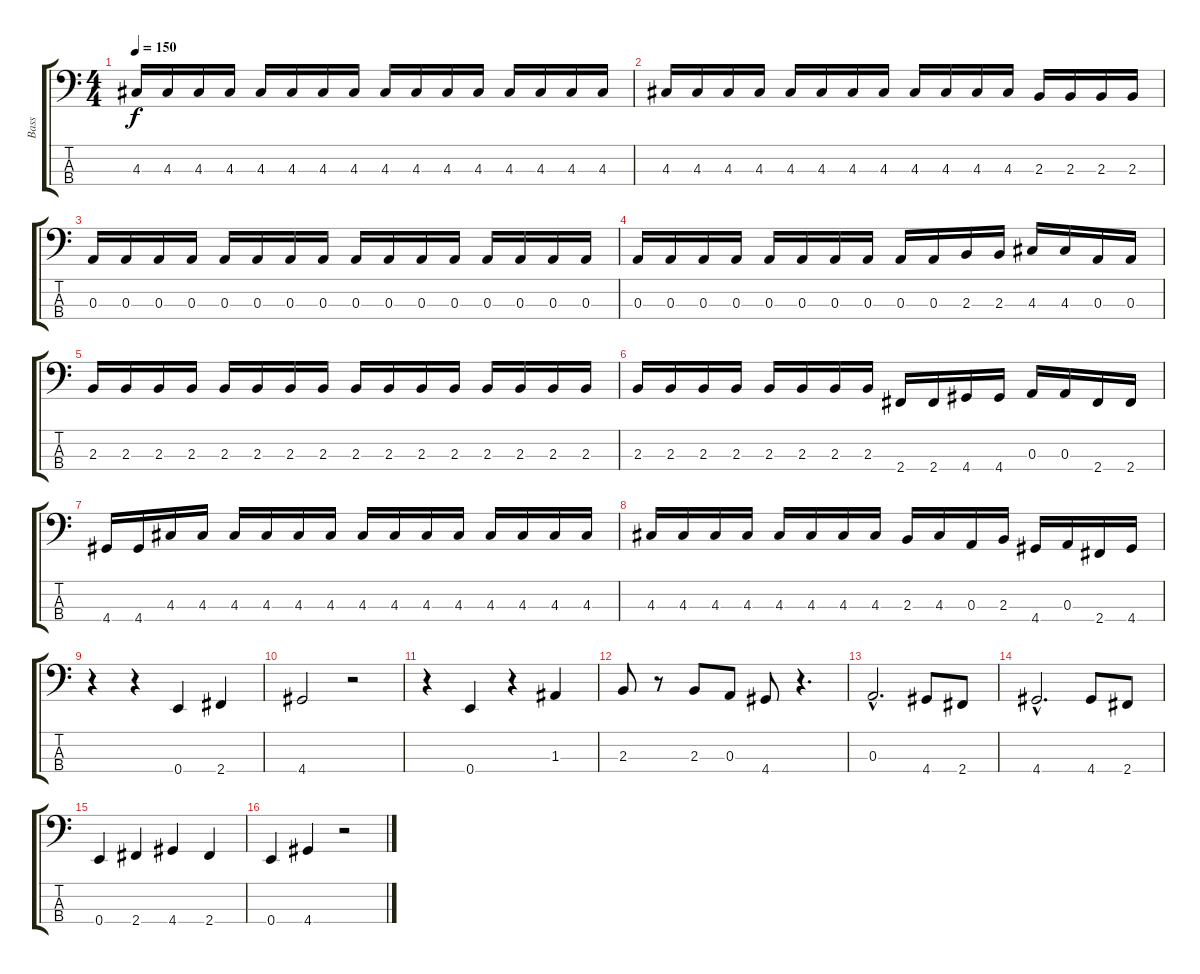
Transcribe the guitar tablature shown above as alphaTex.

\track ("Bass" "Bass") {instrument electricbassfinger}
\staff {score tabs}
\tuning (G2 D2 A1 E1) {hide}
\ts (4 4)
\tempo 150
\clef f4
\ks c
4.3.16{dy f} 4.3.16 4.3.16 4.3.16 4.3.16 4.3.16 4.3.16 4.3.16 4.3.16 4.3.16 4.3.16 4.3.16 4.3.16 4.3.16 4.3.16 4.3.16 |
4.3.16 4.3.16 4.3.16 4.3.16 4.3.16 4.3.16 4.3.16 4.3.16 4.3.16 4.3.16 4.3.16 4.3.16 2.3.16 2.3.16 2.3.16 2.3.16 |
0.3.16 0.3.16 0.3.16 0.3.16 0.3.16 0.3.16 0.3.16 0.3.16 0.3.16 0.3.16 0.3.16 0.3.16 0.3.16 0.3.16 0.3.16 0.3.16 |
0.3.16 0.3.16 0.3.16 0.3.16 0.3.16 0.3.16 0.3.16 0.3.16 0.3.16 0.3.16 2.3.16 2.3.16 4.3.16 4.3.16 0.3.16 0.3.16 |
2.3.16 2.3.16 2.3.16 2.3.16 2.3.16 2.3.16 2.3.16 2.3.16 2.3.16 2.3.16 2.3.16 2.3.16 2.3.16 2.3.16 2.3.16 2.3.16 |
2.3.16 2.3.16 2.3.16 2.3.16 2.3.16 2.3.16 2.3.16 2.3.16 2.4.16 2.4.16 4.4.16 4.4.16 0.3.16 0.3.16 2.4.16 2.4.16 |
4.4.16 4.4.16 4.3.16 4.3.16 4.3.16 4.3.16 4.3.16 4.3.16 4.3.16 4.3.16 4.3.16 4.3.16 4.3.16 4.3.16 4.3.16 4.3.16 |
4.3.16 4.3.16 4.3.16 4.3.16 4.3.16 4.3.16 4.3.16 4.3.16 2.3.16 4.3.16 0.3.16 2.3.16 4.4.16 0.3.16 2.4.16 4.4.16 |
r.4 r.4 0.4.4 2.4.4 |
4.4.2 r.2 |
r.4 0.4.4 r.4 1.3.4 |
2.3.8 r.8 2.3.8 0.3.8 4.4.8 r.4{d} |
0.3{hac}.2{d} 4.4.8 2.4.8 |
4.4{hac}.2{d} 4.4.8 2.4.8 |
0.4.4 2.4.4 4.4.4 2.4.4 |
0.4.4 4.4.4 r.2
